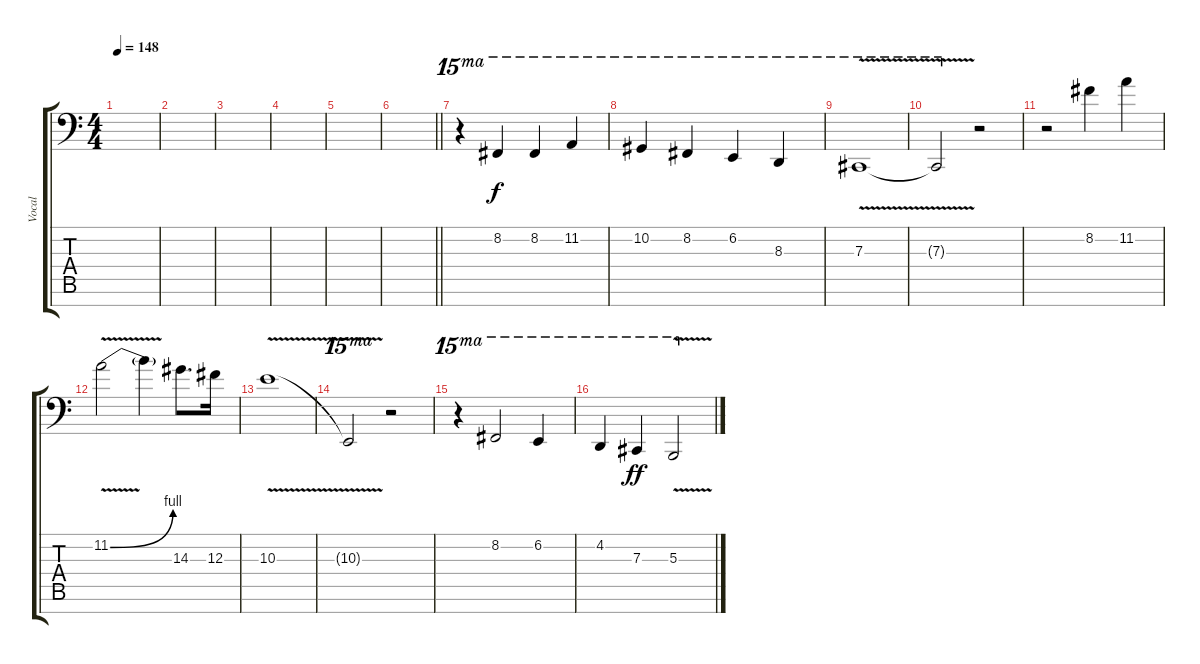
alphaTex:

\track ("Vocal" "Vocal") {instrument sopranosax}
\staff {score tabs}
\tuning (Eb4 Bb3 Gb3 Db3 Ab2 Eb2 Bb1) {hide}
\ts (4 4)
\tempo 148
\clef f4
\ks c
|
|
|
|
|
\barLineRight lightlight
|
\section ("" "")
r.4{ot 15ma} 8.2.4{ot 15ma} 8.2.4{ot 15ma} 11.2.4{ot 15ma} |
10.2.4{ot 15ma} 8.2.4{ot 15ma} 6.2.4{ot 15ma} 8.3.4{ot 15ma} |
7.3{v}.1{ot 15ma} |
7.3{t}.2{ot 15ma} r.2 |
r.2 8.2.4 11.2.4 |
11.2{be (bend 0 0 60 4) v}.2 11.2{t}.4 14.3.8{d} 12.3.16 |
10.3{v}.1 |
10.3{t}.2{ot 15ma} r.2 |
r.4{ot 15ma} 8.2.2{ot 15ma} 6.2.4{ot 15ma} |
4.2.4{ot 15ma} 7.3.4{ot 15ma dy ff} 5.3{v}.2{ot 15ma}
